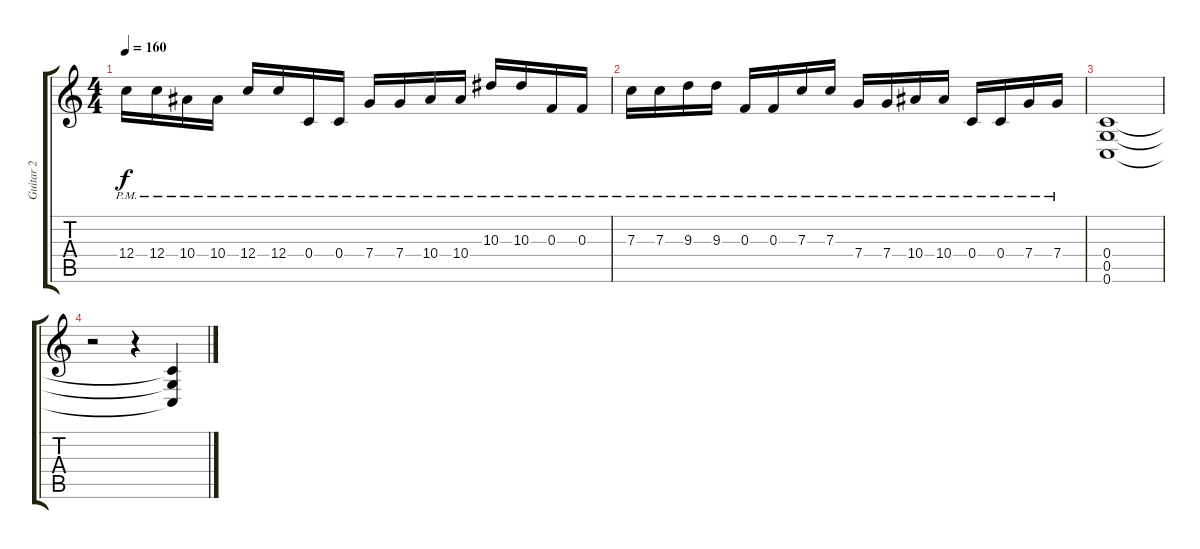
\track ("Guitar 2" "Guitar 2") {instrument overdrivenguitar}
\staff {score tabs}
\tuning (D4 A3 F3 C3 G2 C2) {hide}
\ts (4 4)
\tempo 160
\clef g2
\ks c
12.4{pm}.16{dy f} 12.4{pm}.16 10.4{pm}.16 10.4{pm}.16 12.4{pm}.16 12.4{pm}.16 0.4{pm}.16 0.4{pm}.16 7.4{pm}.16 7.4{pm}.16 10.4{pm}.16 10.4{pm}.16 10.3{pm}.16 10.3{pm}.16 0.3{pm}.16 0.3{pm}.16 |
7.3{pm}.16 7.3{pm}.16 9.3{pm}.16 9.3{pm}.16 0.3{pm}.16 0.3{pm}.16 7.3{pm}.16 7.3{pm}.16 7.4{pm}.16 7.4{pm}.16 10.4{pm}.16 10.4{pm}.16 0.4{pm}.16 0.4{pm}.16 7.4{pm}.16 7.4{pm}.16 |
(0.4 0.5 0.6).1 |
r.2 r.4 (0.4{t} 0.5{t} 0.6{t}).4
